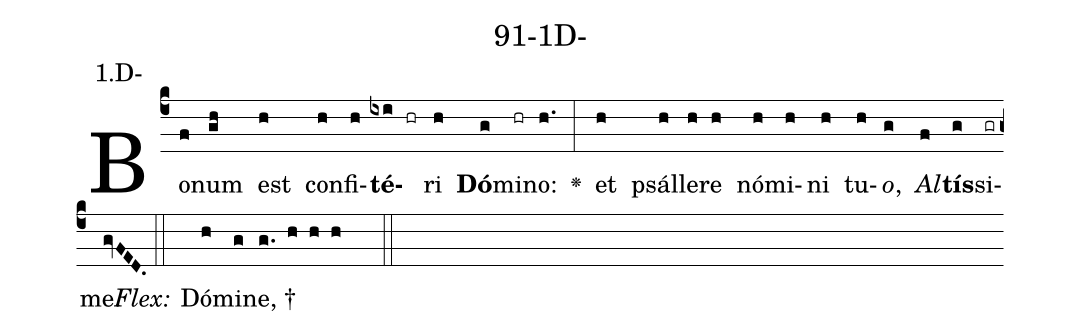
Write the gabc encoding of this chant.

name: 91-1D-;
annotation: 1.D-;
%%
(c4)Bo(f)num(gh) est(h) con(h)fi(h)<b>té</b>(ixi hr)ri(h) <b>Dó</b>(g)mi(hr)no:(h.) <v>\greheightstar</v>(:) et(h) psál(h)le(h)re(h) nó(h)mi(h)ni(h) tu(h)<i>o</i>,(g) <i>Al</i>(f)<b>tís</b>(g)si(gr)me.(gvFED.) (::)
<i>Flex:</i>()  Dó(h)mi(g)ne, †(g. h h h  ::)

%E(h) u(h) o(g) u(f) a(g) e.(gvFED.) (::)
